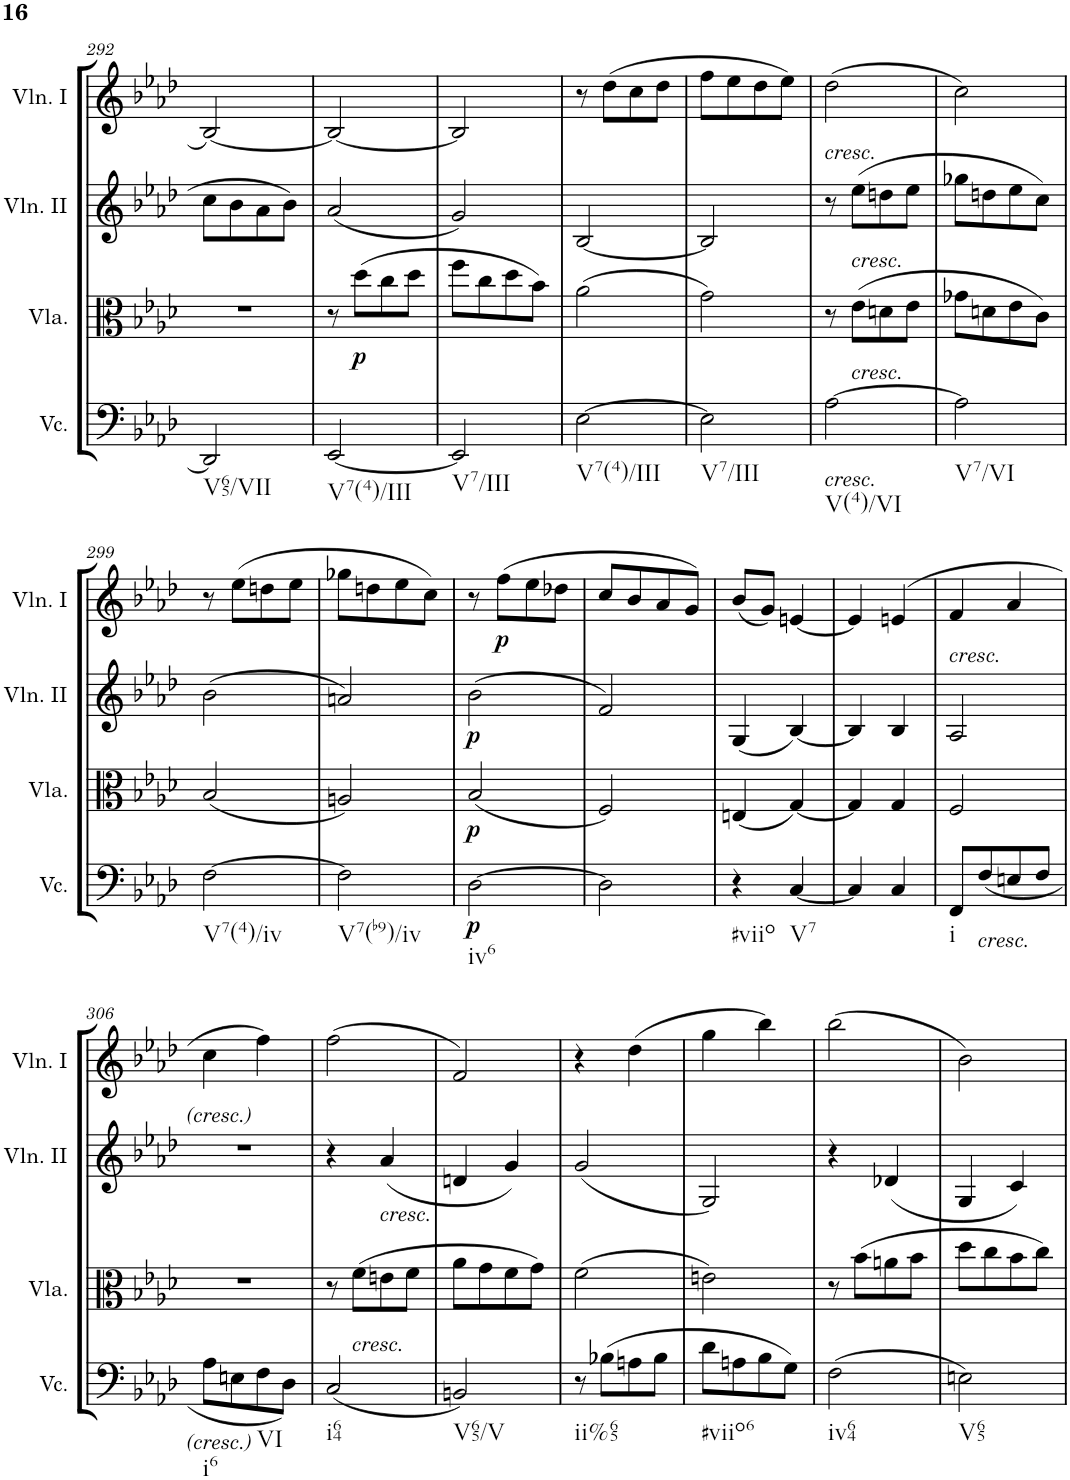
**kern	**dynam	**kern	**dynam	**kern	**dynam	**kern	**dynam
*part4	*part4	*part3	*part3	*part2	*part2	*part1	*part1
*staff4	*staff4	*staff3	*staff3	*staff2	*staff2	*staff1	*staff1
*I"Violoncello	*	*I"Viola	*	*I"Violino II	*	*I"Violino I	*
*I'Vc.	*	*I'Vla.	*	*I'Vln. II	*	*I'Vln. I	*
!!LO:PB:g=z
*clefF4	*	*clefC3	*	*clefG2	*	*clefG2	*
*k[b-e-a-d-]	*	*k[b-e-a-d-]	*	*k[b-e-a-d-]	*	*k[b-e-a-d-]	*
*M2/4	*	*M2/4	*	*M2/4	*	*M2/4	*
=292	=292	=292	=292	=292	=292	=292	=292
!LO:TX:b:t=V65/VII	!	!	!	!	!	!	!
2DD/]	.	2r	.	8cc\L	.	[2B-/	.
.	.	.	.	8b-\	.	.	.
.	.	.	.	8a-\	.	.	.
.	.	.	.	8b-\J	.	.	.
=293	=293	=293	=293	=293	=293	=293	=293
!LO:TX:b:t=V7(4)/III	!	!	!	!	!	!	!
[2EE-/	.	8r	.	(2a-/	.	2B-/_	.
!	!	!	!LO:DY:b	!	!	!	!
.	.	(8dd-\L	p	.	.	.	.
.	.	8cc\	.	.	.	.	.
.	.	8dd-\J	.	.	.	.	.
=294	=294	=294	=294	=294	=294	=294	=294
!LO:TX:b:t=V7/III	!	!	!	!	!	!	!
2EE-/]	.	8ff\L	.	2g/)	.	2B-/]	.
.	.	8cc\	.	.	.	.	.
.	.	8dd-\	.	.	.	.	.
.	.	8b-\J)	.	.	.	.	.
=295	=295	=295	=295	=295	=295	=295	=295
!LO:TX:b:t=V7(4)/III	!	!	!	!	!	!	!
[2E-\	.	(2a-\	.	[2B-/	.	8r	.
.	.	.	.	.	.	(8dd-\L	.
.	.	.	.	.	.	8cc\	.
.	.	.	.	.	.	8dd-\J	.
=296	=296	=296	=296	=296	=296	=296	=296
!LO:TX:b:t=V7/III	!	!	!	!	!	!	!
2E-\]	.	2g\)	.	2B-/]	.	8ff\L	.
.	.	.	.	.	.	8ee-\	.
.	.	.	.	.	.	8dd-\	.
.	.	.	.	.	.	8ee-\J)	.
=297	=297	=297	=297	=297	=297	=297	=297
!	!	!	!	!	!	!LO:TX:b:i:t=cresc.	!
!LO:TX:b:i:t=cresc.	!	!	!	!	!	!	!
!LO:TX:b:t=V(4)/VI	!	!	!	!	!	!	!
[2A-\	.	8r	.	8r	.	(2dd-\	.
!	!	!	!	!LO:TX:b:i:t=cresc.	!	!	!
!	!	!LO:TX:b:i:t=cresc.	!	!	!	!	!
.	.	(8e-\L	.	(8ee-\L	.	.	.
.	.	8dn\	.	8ddn\	.	.	.
.	.	8e-\J	.	8ee-\J	.	.	.
=298	=298	=298	=298	=298	=298	=298	=298
!LO:TX:b:t=V7/VI	!	!	!	!	!	!	!
2A-\]	.	8g-X\L	.	8gg-X\L	.	2cc\)	.
.	.	8dn\	.	8ddn\	.	.	.
.	.	8e-\	.	8ee-\	.	.	.
.	.	8c\J)	.	8cc\J)	.	.	.
!!LO:LB:g=z
=299	=299	=299	=299	=299	=299	=299	=299
!LO:TX:b:t=V7(4)/iv	!	!	!	!	!	!	!
[2F\	.	(2B-/	.	(2b-\	.	8r	.
.	.	.	.	.	.	(8ee-\L	.
.	.	.	.	.	.	8ddn\	.
.	.	.	.	.	.	8ee-\J	.
=300	=300	=300	=300	=300	=300	=300	=300
!LO:TX:b:t=V7(b9)/iv	!	!	!	!	!	!	!
2F\]	.	2An/)	.	2an/)	.	8gg-X\L	.
.	.	.	.	.	.	8ddn\	.
.	.	.	.	.	.	8ee-\	.
.	.	.	.	.	.	8cc\J)	.
=301	=301	=301	=301	=301	=301	=301	=301
!LO:TX:b:t=iv6	!	!	!	!	!	!	!
!	!LO:DY:b	!	!LO:DY:b	!	!LO:DY:b	!	!
[2D-\	p	(2B-/	p	(2b-\	p	8r	.
!	!	!	!	!	!	!	!LO:DY:b
.	.	.	.	.	.	(8ff\L	p
.	.	.	.	.	.	8ee-\	.
.	.	.	.	.	.	8dd-X\J	.
=302	=302	=302	=302	=302	=302	=302	=302
2D-\]	.	2F/)	.	2f/)	.	8cc/L	.
.	.	.	.	.	.	8b-/	.
.	.	.	.	.	.	8a-/	.
.	.	.	.	.	.	8g/J)	.
=303	=303	=303	=303	=303	=303	=303	=303
!LO:TX:b:t=#viio	!	!	!	!	!	!	!
4r	.	(4En/	.	(4G/	.	(8b-/L	.
.	.	.	.	.	.	8g/J)	.
!LO:TX:b:t=V7	!	!	!	!	!	!	!
[4C/	.	[4G/)	.	[4B-/)	.	[4en/	.
=304	=304	=304	=304	=304	=304	=304	=304
4C/]	.	4G/]	.	4B-/]	.	4e/]	.
4C/	.	4G/	.	4B-/	.	(4en/	.
=305	=305	=305	=305	=305	=305	=305	=305
!	!	!	!	!	!	!LO:TX:b:i:t=cresc.	!
!LO:TX:b:t=i	!	!	!	!	!	!	!
8FF/L	.	2F/	.	2A-/	.	4f/	.
!LO:TX:b:i:t=cresc.	!	!	!	!	!	!	!
(<8F/	.	.	.	.	.	.	.
8En/	.	.	.	.	.	4a-/	.
8F/J	.	.	.	.	.	.	.
!!LO:LB:g=z
=306	=306	=306	=306	=306	=306	=306	=306
!LO:TX:b:t=i6	!	!	!	!	!	!	!
8A-\L	.	2r	.	2r	.	4cc\	.
8En\	.	.	.	.	.	.	.
!LO:TX:b:t=VI	!	!	!	!	!	!	!
8F\	.	.	.	.	.	4ff\)	.
8D-\J)	.	.	.	.	.	.	.
=307	=307	=307	=307	=307	=307	=307	=307
!LO:TX:b:t=i64	!	!	!	!	!	!	!
(2C/	.	8r	.	4r	.	(2ff\	.
!	!	!LO:TX:b:i:t=cresc.	!	!	!	!	!
.	.	(8f\L	.	.	.	.	.
!	!	!	!	!LO:TX:b:i:t=cresc.	!	!	!
.	.	8en\	.	(4a-/	.	.	.
.	.	8f\J	.	.	.	.	.
=308	=308	=308	=308	=308	=308	=308	=308
!LO:TX:b:t=V65/V	!	!	!	!	!	!	!
2BBn/)	.	8a-\L	.	4dn/	.	2f/)	.
.	.	8g\	.	.	.	.	.
.	.	8f\	.	4g/)	.	.	.
.	.	8g\J)	.	.	.	.	.
=309	=309	=309	=309	=309	=309	=309	=309
!LO:TX:b:t=ii%65	!	!	!	!	!	!	!
8r	.	(2f\	.	(2g/	.	4r	.
(8B-X\L	.	.	.	.	.	.	.
8An\	.	.	.	.	.	(4dd-\	.
8B-\J	.	.	.	.	.	.	.
=310	=310	=310	=310	=310	=310	=310	=310
!LO:TX:b:t=#viio6	!	!	!	!	!	!	!
8d-\L	.	2en\)	.	2G/)	.	4gg\	.
8An\	.	.	.	.	.	.	.
8B-\	.	.	.	.	.	4bb-\)	.
8G\J)	.	.	.	.	.	.	.
=311	=311	=311	=311	=311	=311	=311	=311
!LO:TX:b:t=iv64	!	!	!	!	!	!	!
(2F\	.	8r	.	4r	.	(2bb-\	.
.	.	(8b-\L	.	.	.	.	.
.	.	8an\	.	(4d-X/	.	.	.
.	.	8b-\J	.	.	.	.	.
=312	=312	=312	=312	=312	=312	=312	=312
!LO:TX:b:t=V65	!	!	!	!	!	!	!
2En\)	.	8dd-\L	.	4G/	.	2b-\)	.
.	.	8cc\	.	.	.	.	.
.	.	8b-\	.	4c/)	.	.	.
.	.	8cc\J)	.	.	.	.	.
=	=	=	=	=	=	=	=
*-	*-	*-	*-	*-	*-	*-	*-
